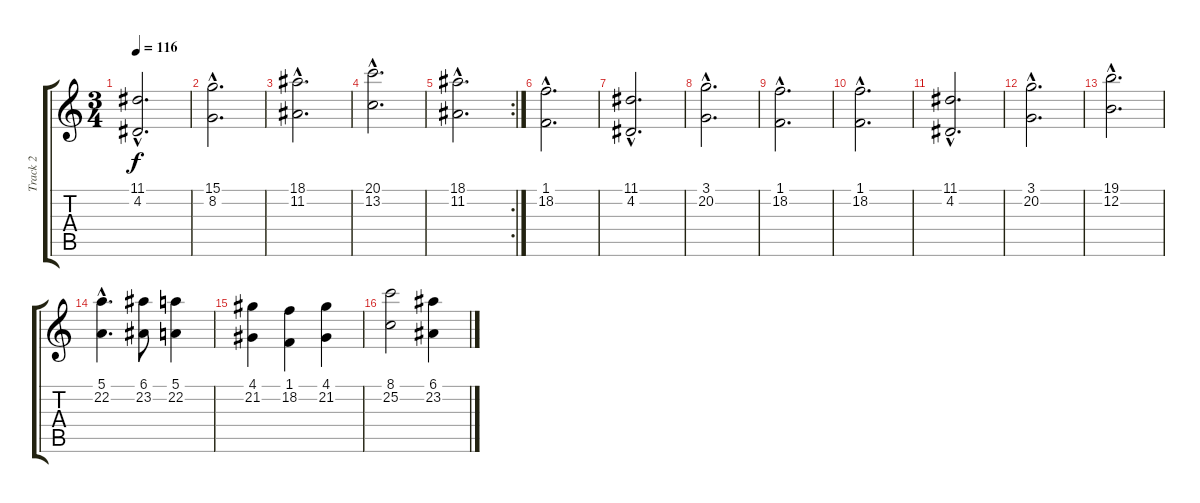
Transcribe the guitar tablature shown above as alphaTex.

\track ("Track 2" "Track 2") {instrument stringensemble1}
\staff {score tabs}
\tuning (E4 B3 G3 D3 A2 E2) {hide}
\ts (3 4)
\tempo 116
\clef g2
\ks c
(11.1{hac} 4.2{hac}).2{d dy f} |
(15.1{hac} 8.2{hac}).2{d} |
(18.1{hac} 11.2{hac}).2{d} |
(20.1{hac} 13.2{hac}).2{d} |
\rc 2
(18.1{hac} 11.2{hac}).2{d} |
(1.1{hac} 18.2{hac}).2{d} |
(11.1{hac} 4.2{hac}).2{d} |
(3.1{hac} 20.2{hac}).2{d} |
(1.1{hac} 18.2{hac}).2{d} |
(1.1{hac} 18.2{hac}).2{d} |
(11.1{hac} 4.2{hac}).2{d} |
(3.1{hac} 20.2{hac}).2{d} |
(19.1{hac} 12.2{hac}).2{d} |
(5.1{hac} 22.2{hac}).4{d} (6.1 23.2).8 (5.1 22.2).4 |
(4.1 21.2).4 (1.1 18.2).4 (4.1 21.2).4 |
(8.1 25.2).2 (6.1 23.2).4
